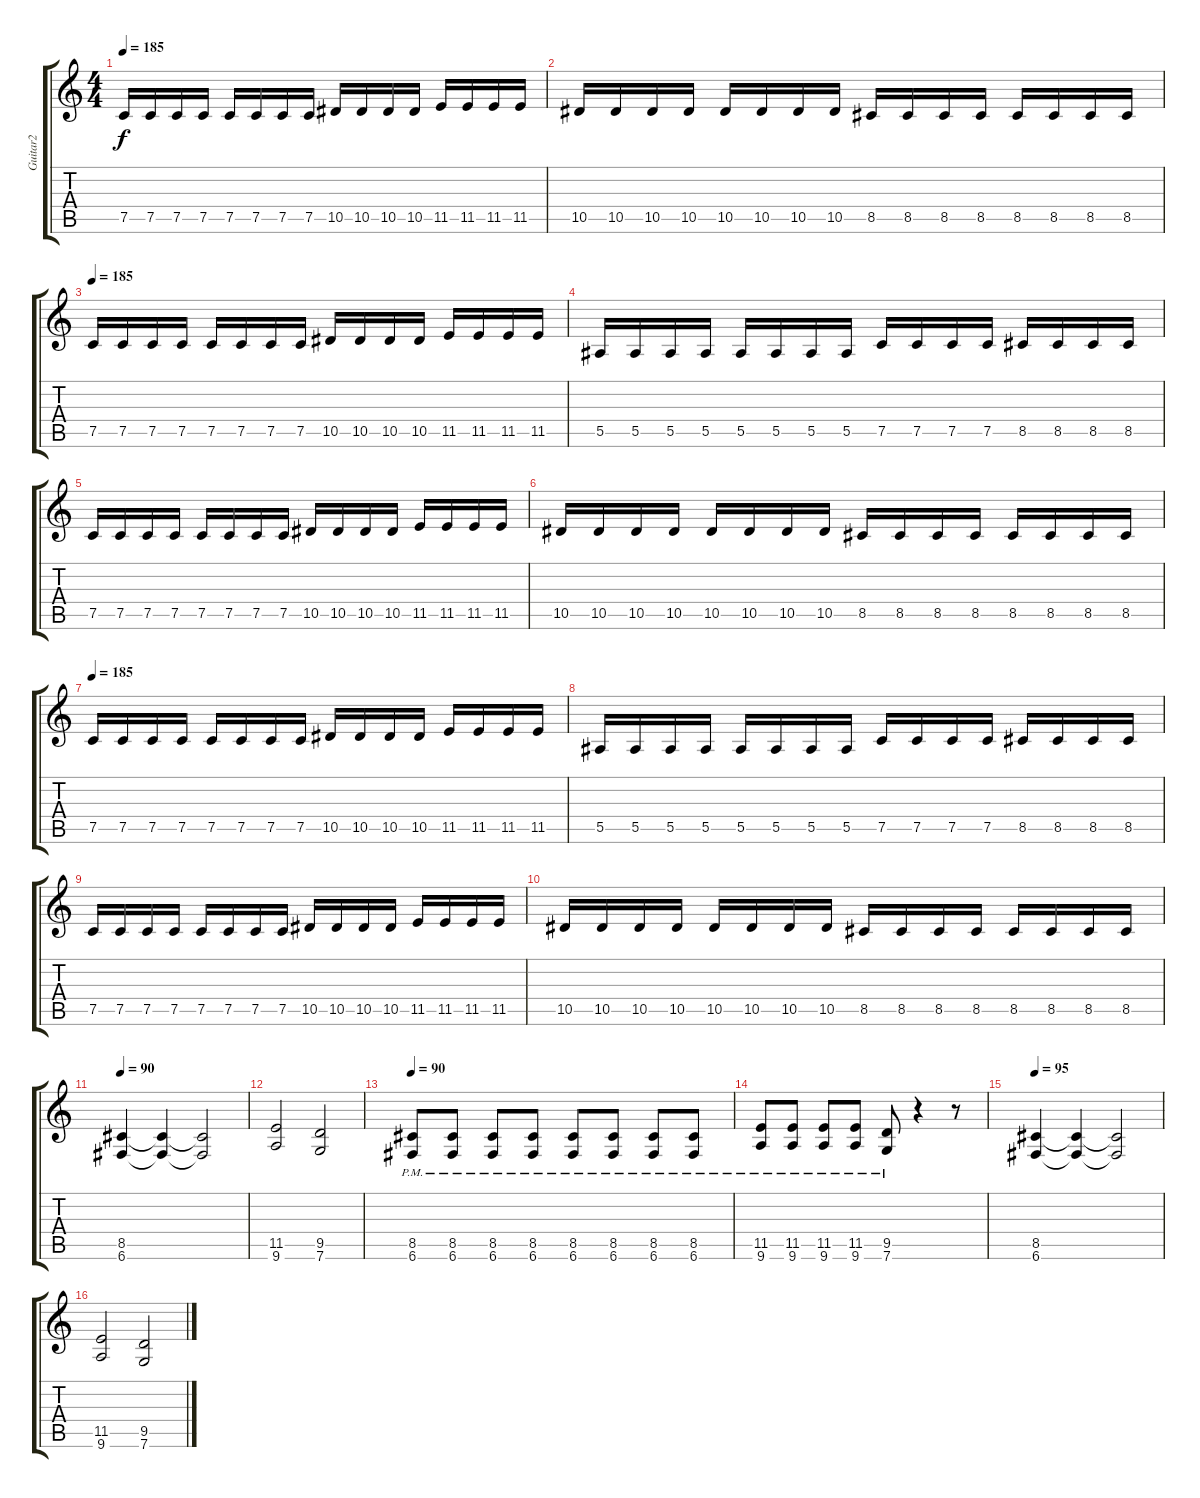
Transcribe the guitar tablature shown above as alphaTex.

\track ("Guitar2" "Guitar2") {instrument distortionguitar}
\staff {score tabs}
\tuning (C4 G3 Eb3 Bb2 F2 C2) {hide}
\ts (4 4)
\tempo 185
\clef g2
\ks c
7.5.16{dy f} 7.5.16 7.5.16 7.5.16 7.5.16 7.5.16 7.5.16 7.5.16 10.5.16 10.5.16 10.5.16 10.5.16 11.5.16 11.5.16 11.5.16 11.5.16 |
10.5.16 10.5.16 10.5.16 10.5.16 10.5.16 10.5.16 10.5.16 10.5.16 8.5.16 8.5.16 8.5.16 8.5.16 8.5.16 8.5.16 8.5.16 8.5.16 |
\tempo 185
7.5.16 7.5.16 7.5.16 7.5.16 7.5.16 7.5.16 7.5.16 7.5.16 10.5.16 10.5.16 10.5.16 10.5.16 11.5.16 11.5.16 11.5.16 11.5.16 |
5.5.16 5.5.16 5.5.16 5.5.16 5.5.16 5.5.16 5.5.16 5.5.16 7.5.16 7.5.16 7.5.16 7.5.16 8.5.16 8.5.16 8.5.16 8.5.16 |
7.5.16 7.5.16 7.5.16 7.5.16 7.5.16 7.5.16 7.5.16 7.5.16 10.5.16 10.5.16 10.5.16 10.5.16 11.5.16 11.5.16 11.5.16 11.5.16 |
10.5.16 10.5.16 10.5.16 10.5.16 10.5.16 10.5.16 10.5.16 10.5.16 8.5.16 8.5.16 8.5.16 8.5.16 8.5.16 8.5.16 8.5.16 8.5.16 |
\tempo 185
7.5.16 7.5.16 7.5.16 7.5.16 7.5.16 7.5.16 7.5.16 7.5.16 10.5.16 10.5.16 10.5.16 10.5.16 11.5.16 11.5.16 11.5.16 11.5.16 |
5.5.16 5.5.16 5.5.16 5.5.16 5.5.16 5.5.16 5.5.16 5.5.16 7.5.16 7.5.16 7.5.16 7.5.16 8.5.16 8.5.16 8.5.16 8.5.16 |
7.5.16 7.5.16 7.5.16 7.5.16 7.5.16 7.5.16 7.5.16 7.5.16 10.5.16 10.5.16 10.5.16 10.5.16 11.5.16 11.5.16 11.5.16 11.5.16 |
10.5.16 10.5.16 10.5.16 10.5.16 10.5.16 10.5.16 10.5.16 10.5.16 8.5.16 8.5.16 8.5.16 8.5.16 8.5.16 8.5.16 8.5.16 8.5.16 |
\tempo 90
(8.5 6.6).4 (8.5{t} 6.6{t}).4 (8.5{t} 6.6{t}).2 |
(11.5 9.6).2 (9.5 7.6).2 |
\tempo 90
(8.5{pm} 6.6{pm}).8 (8.5{pm} 6.6{pm}).8 (8.5{pm} 6.6{pm}).8 (8.5{pm} 6.6{pm}).8 (8.5{pm} 6.6{pm}).8 (8.5{pm} 6.6{pm}).8 (8.5{pm} 6.6{pm}).8 (8.5{pm} 6.6{pm}).8 |
(11.5{pm} 9.6{pm}).8 (11.5{pm} 9.6{pm}).8 (11.5{pm} 9.6{pm}).8 (11.5{pm} 9.6{pm}).8 (9.5 7.6{pm}).8 r.4 r.8 |
\tempo 95
(8.5 6.6).4 (8.5{t} 6.6{t}).4 (8.5{t} 6.6{t}).2 |
(11.5 9.6).2 (9.5 7.6).2
